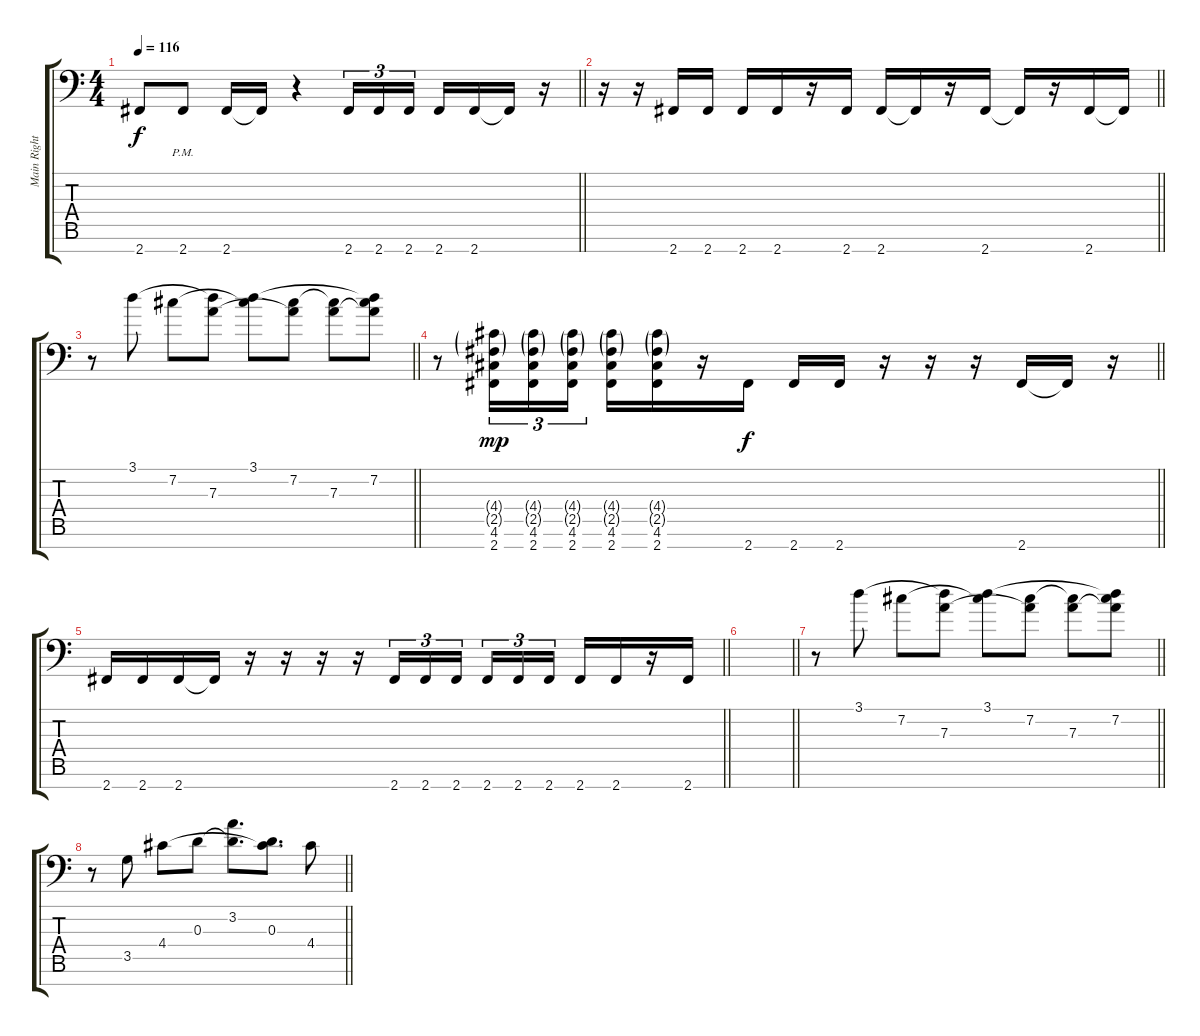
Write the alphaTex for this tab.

\track ("Main Right" "Main Right") {instrument distortionguitar}
\staff {score tabs}
\tuning (B3 Gb3 D3 A2 E2 A1 E1) {hide}
\ts (4 4)
\tempo 116
\clef f4
\barLineRight lightlight
\ks c
2.7{t}.8{dy f} 2.7{pm}.8 2.7.16 2.7{t}.16 r.4 2.7.16{tu (3 2)} 2.7.16{tu (3 2)} 2.7.16{tu (3 2)} 2.7.16 2.7.16 2.7{t}.16 r.16 |
\barLineRight lightlight
r.16 r.16 2.7.16 2.7.16 2.7.16 2.7.16 r.16 2.7.16 2.7.16 2.7{t}.16 r.16 2.7.16 2.7{t}.16 r.16 2.7.16 2.7{t}.16 |
\barLineRight lightlight
r.8 3.1.8 7.2.8 (3.1{t} 7.3).8 (3.1 7.2{t}).8 (7.2 7.3{t}).8 (7.2{t} 7.3).8 (3.1{t} 7.2 7.3{t}).8 |
\barLineRight lightlight
r.8 (4.4{g} 2.5{g} 4.6 2.7).16{tu (3 2) dy mp} (4.4{g} 2.5{g} 4.6 2.7).16{tu (3 2)} (4.4{g} 2.5{g} 4.6 2.7).16{tu (3 2)} (4.4{g} 2.5{g} 4.6 2.7).16 (4.4{g} 2.5{g} 4.6 2.7).16 r.16 2.7.16{dy f} 2.7.16 2.7.16 r.16 r.16 r.16 2.7.16 2.7{t}.16 r.16 |
\barLineRight lightlight
2.7.16 2.7.16 2.7.16 2.7{t}.16 r.16 r.16 r.16 r.16 2.7.16{tu (3 2)} 2.7.16{tu (3 2)} 2.7.16{tu (3 2) beam splitsecondary} 2.7.16{tu (3 2)} 2.7.16{tu (3 2)} 2.7.16{tu (3 2)} 2.7.16 2.7.16 r.16 2.7.16 |
\barLineRight lightlight
|
\barLineRight lightlight
r.8 3.1.8 7.2.8 (3.1{t} 7.3).8 (3.1 7.2{t}).8 (7.2 7.3{t}).8 (7.2{t} 7.3).8 (3.1{t} 7.2 7.3{t}).8 |
\barLineRight lightlight
r.8 3.5.8 4.4.8 0.3.8 (3.2 0.3{t}).8{d} (0.3 4.4{t}).8{d} 4.4.8
